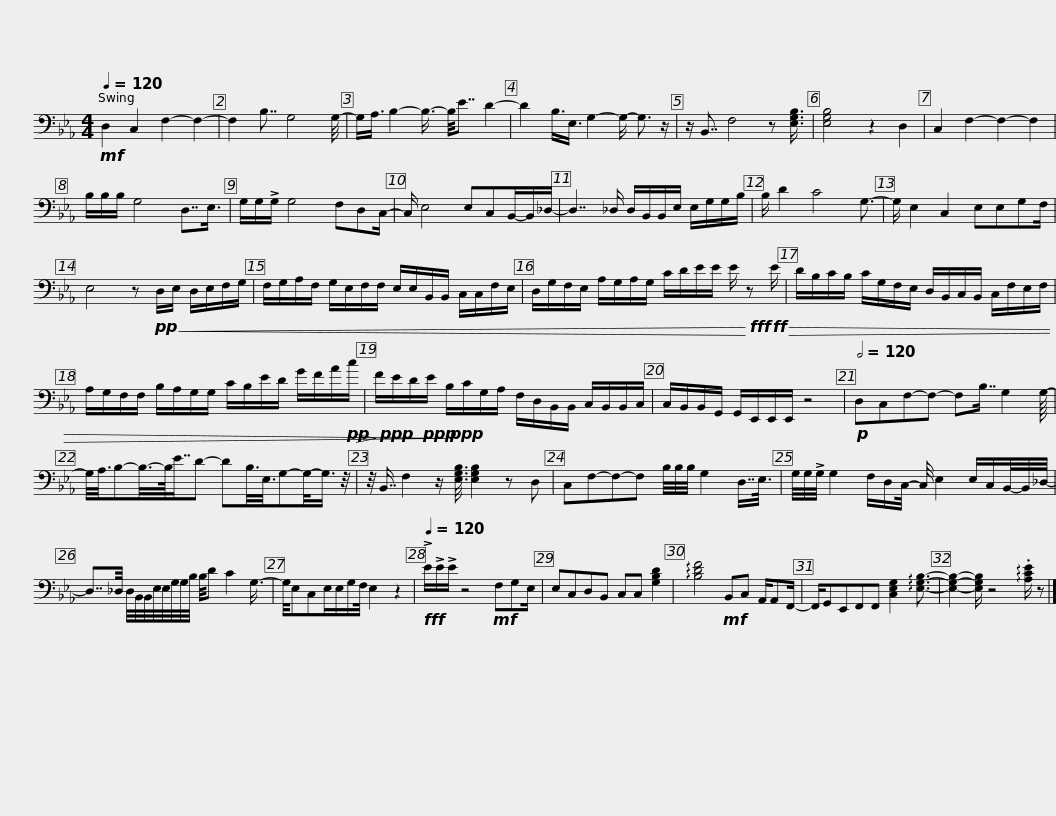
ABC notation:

X:1
L:1/8
Q:1/4=120
M:4/4
I:linebreak $
K:Eb
V:1 bass transpose=-12
V:1
!mf! D,2 C,2 F,2- F,2- | F,2 B,7/4 G,4 G,/4- | G,/A,3/4 B,2- B,3/4- B,/4E7/4 D2- | D2 B,3/4E,3/4 G,2- G,/- G,3/2 z/ | z/ B,,7/4 F,4 z [E,G,B,]3/4 | %5
 [E,G,B,]4 z2 D,2 | C,2 F,2- F,2- F,2 |$ B,/B,/B,/ G,4 D,7/4E,3/4 | G,/G,/!>!G,/ G,4 F,D,C,/- | C,/ E,4 E,C,B,,/-B,,/_D,/- | %10
 D,7/2 _D,/ D,/B,,/B,,/E,/ E,/G,/G,/B,/ | B,/ D2 C4 G,3/2- | G,/ E,2 C,2 E,E,G,F,/ |$ E,4 z!pp!!<(! D,/E,/ D,/E,/F,/G,/ | F,/G,/A,/F,/ G,/E,/F,/F,/ E,/E,/B,,/B,,/ C,/C,/F,/E,/ | %15
 D,/G,/F,/E,/ A,/G,/A,/G,/ C/D/E/E/ E/!<)!!fff! z!ff!!>(! E/ |$ D/B,/C/B,/ C/G,/F,/E,/ D,/B,,/C,/B,,/ C,/F,/E,/F,/ | A,/G,/F,/F,/ B,/A,/G,/G,/ C/B,/E/D/ G/F/A/!pp!!>(!c/!>)!!ppp! |$ F/E/D/!ppp!E/!>)!!ppp! B,/C/G,/A,/ F,/D,/B,,/B,,/ C,/B,,/B,,/C,/ | C,/B,,/B,,/G,,/ G,,/E,,/E,,/E,,/ z4 | %20
!p![Q:1/2=120] D,C,F,-F,- F,B,7/8 G,2 G,/8- |$ G,/4A,3/8B,-B,/4->B,/4E7/8D- DB,3/8E,3/8G,-G,/-<G,/ z/4 | z/4 B,,7/8 F,2 z/ [E,G,B,]3/8 [E,G,B,]2 z D, | C,F,-F,-F, B,/4B,/4B,/4 G,2 D,7/8E,3/8 |$ G,/4G,/4!>!G,/4 G,2 F,/D,/C,/4- C,/4 E,2 E,/C,/B,,/4-B,,/4_D,/4- | %25
 D,7/4_D,/4 D,/4B,,/4B,,/4E,/4E,/4G,/4G,/4B,/4 B,/4D C2 G,3/4- | G,/4E,C,E,/E,/G,/F,/4 E,2 z2 |[Q:1/4=120]!fff! !>!E/!>!E/!>!E/ z4!mf! F,G,E,/ |$ E,C,D,B,, C,C, [G,B,D]2 | !arpeggio![B,DF]4!mf! B,,C, A,,/A,,F,,/- | %30
 F,,/G,,E,,F,,F,, [C,E,G,]2 !arpeggio![E,G,B,]3/2- | [E,G,B,]2- [E,G,B,]/ z4 !arpeggio!.[A,CE]/ z |] %32
